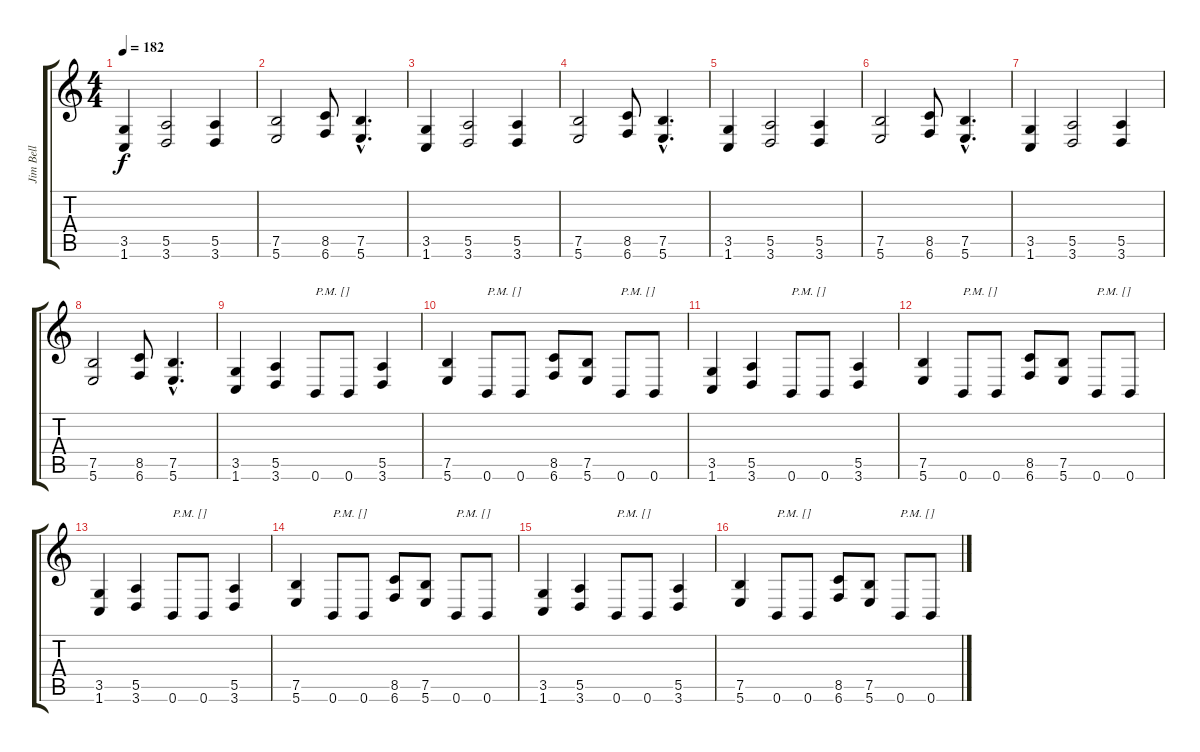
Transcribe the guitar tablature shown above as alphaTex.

\track ("Jim Bell" "Jim Bell") {instrument overdrivenguitar}
\staff {score tabs}
\tuning (B3 Gb3 D3 A2 E2 B1) {hide}
\ts (4 4)
\tempo 182
\clef g2
\ks c
(3.5 1.6).4{dy f} (5.5 3.6).2 (5.5 3.6).4 |
(7.5 5.6).2 (8.5 6.6).8 (7.5{hac} 5.6{hac}).4{d} |
(3.5 1.6).4 (5.5 3.6).2 (5.5 3.6).4 |
(7.5 5.6).2 (8.5 6.6).8 (7.5{hac} 5.6{hac}).4{d} |
(3.5 1.6).4 (5.5 3.6).2 (5.5 3.6).4 |
(7.5 5.6).2 (8.5 6.6).8 (7.5{hac} 5.6{hac}).4{d} |
(3.5 1.6).4 (5.5 3.6).2 (5.5 3.6).4 |
(7.5 5.6).2 (8.5 6.6).8 (7.5{hac} 5.6{hac}).4{d} |
(3.5 1.6).4 (5.5 3.6).4 0.6.8{txt "P.M. [] "} 0.6.8 (5.5 3.6).4 |
(7.5 5.6).4 0.6.8{txt "P.M. []"} 0.6.8 (8.5 6.6).8 (7.5 5.6).8 0.6.8{txt "P.M. []"} 0.6.8 |
(3.5 1.6).4 (5.5 3.6).4 0.6.8{txt "P.M. [] "} 0.6.8 (5.5 3.6).4 |
(7.5 5.6).4 0.6.8{txt "P.M. []"} 0.6.8 (8.5 6.6).8 (7.5 5.6).8 0.6.8{txt "P.M. []"} 0.6.8 |
(3.5 1.6).4 (5.5 3.6).4 0.6.8{txt "P.M. [] "} 0.6.8 (5.5 3.6).4 |
(7.5 5.6).4 0.6.8{txt "P.M. []"} 0.6.8 (8.5 6.6).8 (7.5 5.6).8 0.6.8{txt "P.M. []"} 0.6.8 |
(3.5 1.6).4 (5.5 3.6).4 0.6.8{txt "P.M. [] "} 0.6.8 (5.5 3.6).4 |
(7.5 5.6).4 0.6.8{txt "P.M. []"} 0.6.8 (8.5 6.6).8 (7.5 5.6).8 0.6.8{txt "P.M. []"} 0.6.8
